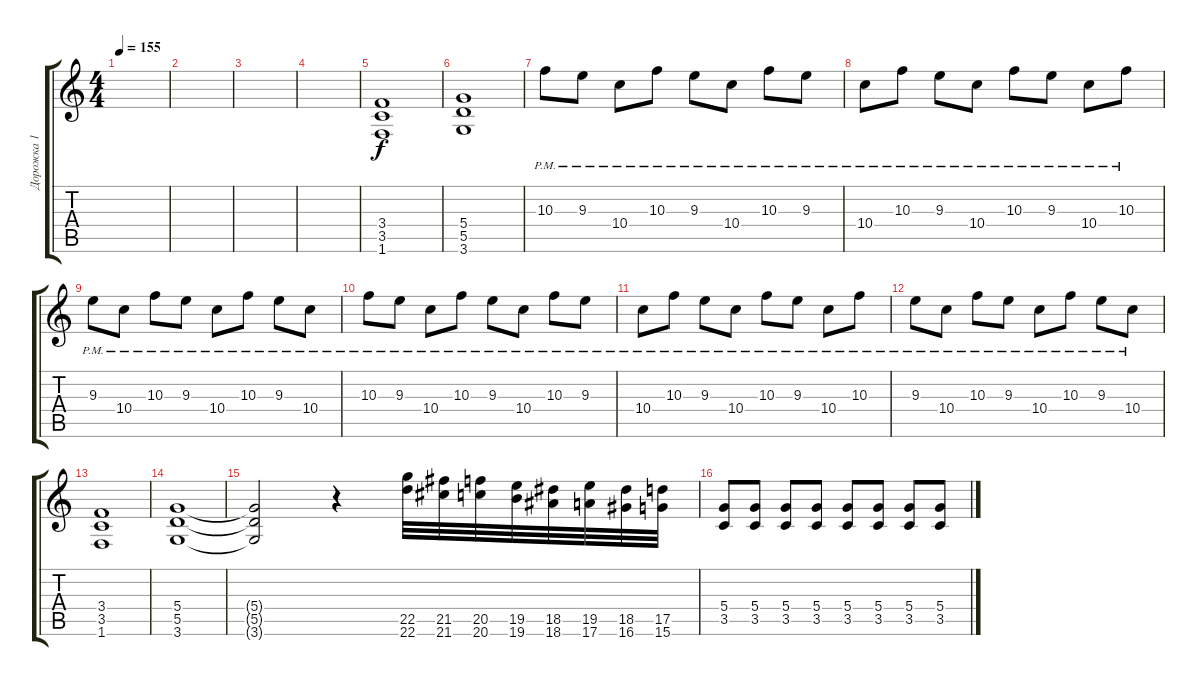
\track ("Дорожка 1" "Дорожка 1") {instrument distortionguitar}
\staff {score tabs}
\tuning (E4 B3 G3 D3 A2 E2) {hide}
\ts (4 4)
\tempo 155
\clef g2
\ks c
|
|
|
|
(3.4 3.5 1.6).1 |
(5.4 5.5 3.6).1 |
10.3{pm}.8 9.3{pm}.8 10.4{pm}.8 10.3{pm}.8 9.3{pm}.8 10.4{pm}.8 10.3{pm}.8 9.3{pm}.8 |
10.4{pm}.8 10.3{pm}.8 9.3{pm}.8 10.4{pm}.8 10.3{pm}.8 9.3{pm}.8 10.4{pm}.8 10.3{pm}.8 |
9.3{pm}.8 10.4{pm}.8 10.3{pm}.8 9.3{pm}.8 10.4{pm}.8 10.3{pm}.8 9.3{pm}.8 10.4{pm}.8 |
10.3{pm}.8 9.3{pm}.8 10.4{pm}.8 10.3{pm}.8 9.3{pm}.8 10.4{pm}.8 10.3{pm}.8 9.3{pm}.8 |
10.4{pm}.8 10.3{pm}.8 9.3{pm}.8 10.4{pm}.8 10.3{pm}.8 9.3{pm}.8 10.4{pm}.8 10.3{pm}.8 |
9.3{pm}.8 10.4{pm}.8 10.3{pm}.8 9.3{pm}.8 10.4{pm}.8 10.3{pm}.8 9.3{pm}.8 10.4{pm}.8 |
(3.4 3.5 1.6).1 |
(5.4 5.5 3.6).1 |
(5.4{t} 5.5{t} 3.6{t}).2 r.4 (22.5 22.6).32 (21.5 21.6).32 (20.5 20.6).32 (19.5 19.6).32 (18.5 18.6).32 (19.5 17.6).32 (18.5 16.6).32 (17.5 15.6).32 |
(5.4 3.5).8 (5.4 3.5).8 (5.4 3.5).8 (5.4 3.5).8 (5.4 3.5).8 (5.4 3.5).8 (5.4 3.5).8 (5.4 3.5).8
